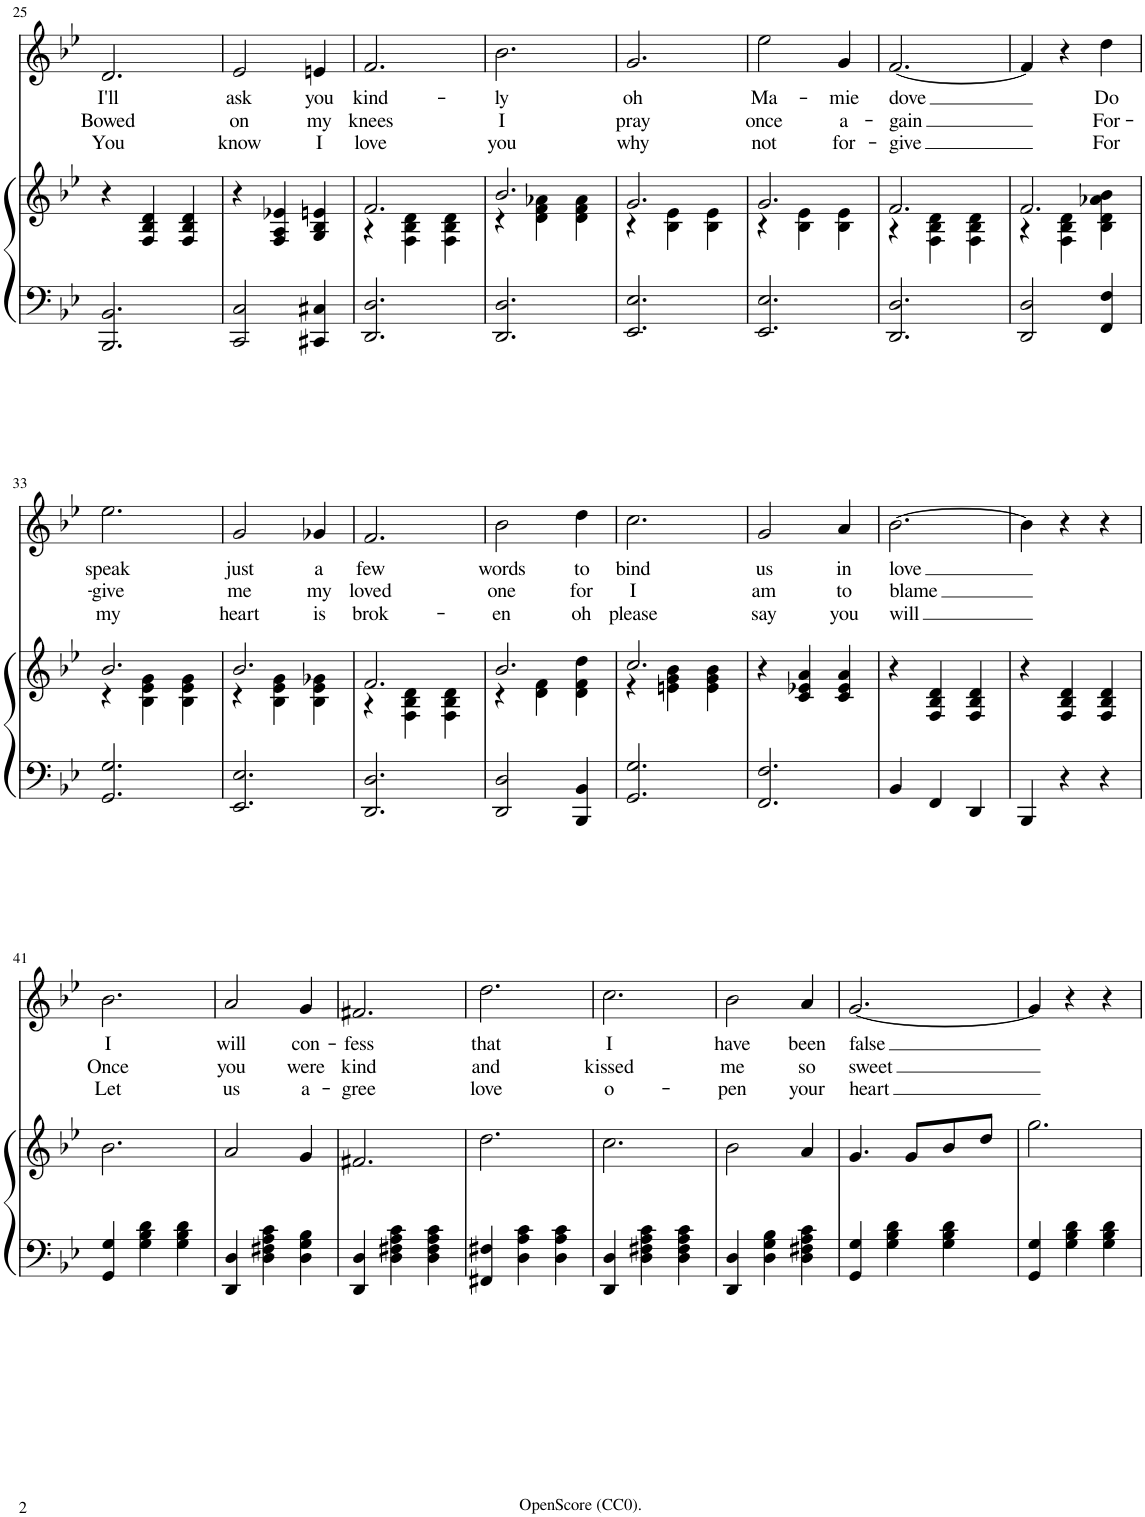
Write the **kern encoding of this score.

**kern	**kern	**kern	**text	**text	**text
*part2	*part2	*part1	*part1	*part1	*part1
*staff3	*staff2	*staff1	*staff1	*staff1	*staff1
*I"Piano	*	*I"Voice	*	*	*
*I'Pno	*	*	*	*	*
!!LO:PB:g=z
*clefF4	*clefG2	*clefG2	*	*	*
*k[b-e-]	*k[b-e-]	*k[b-e-]	*	*	*
*M3/4	*M3/4	*M3/4	*	*	*
=25	=25	=25	=25	=25	=25
!	!	!	!LO:LY:b	!LO:LY:b	!LO:LY:b
2.BBB-/ 2.BB-/	4r	2.d/	I'll	Bowed	You
.	4F/ 4B-/ 4d/	.	.	.	.
.	4F/ 4B-/ 4d/	.	.	.	.
=26	=26	=26	=26	=26	=26
!	!	!	!LO:LY:b	!LO:LY:b	!LO:LY:b
2CC/ 2C/	4r	2e-/	ask	on	know
.	4F/ 4A/ 4e-X/	.	.	.	.
!	!	!	!LO:LY:b	!LO:LY:b	!LO:LY:b
4CC#X/ 4C#X/	4G/ 4B-/ 4en/	4en/	you	my	I
=27	=27	=27	=27	=27	=27
*	*^	*	*	*	*
!	!	!	!	!LO:LY:b	!LO:LY:b	!LO:LY:b
2.DD/ 2.D/	2.f/	4r	2.f/	kind-	knees	love
.	.	4F\ 4B-\ 4d\	.	.	.	.
.	.	4F\ 4B-\ 4d\	.	.	.	.
=28	=28	=28	=28	=28	=28	=28
!	!	!	!	!LO:LY:b	!LO:LY:b	!LO:LY:b
2.DD/ 2.D/	2.b-/	4r	2.b-\	-ly	I	you
.	.	4d\ 4f\ 4a-X\	.	.	.	.
.	.	4d\ 4f\ 4a-\	.	.	.	.
=29	=29	=29	=29	=29	=29	=29
!	!	!	!	!LO:LY:b	!LO:LY:b	!LO:LY:b
2.EE-/ 2.E-/	2.g/	4r	2.g/	oh	pray	why
.	.	4B-\ 4e-\	.	.	.	.
.	.	4B-\ 4e-\	.	.	.	.
=30	=30	=30	=30	=30	=30	=30
!	!	!	!	!LO:LY:b	!LO:LY:b	!LO:LY:b
2.EE-/ 2.E-/	2.g/	4r	2ee-\	Ma-	once	not
.	.	4B-\ 4e-\	.	.	.	.
!	!	!	!	!LO:LY:b	!LO:LY:b	!LO:LY:b
.	.	4B-\ 4e-\	4g/	-mie	a-	for-
=31	=31	=31	=31	=31	=31	=31
!	!	!	!	!LO:LY:b	!LO:LY:b	!LO:LY:b
2.DD/ 2.D/	2.f/	4r	[2.f/	dove	-gain	-give
.	.	4F\ 4B-\ 4d\	.	.	.	.
.	.	4F\ 4B-\ 4d\	.	.	.	.
=32	=32	=32	=32	=32	=32	=32
2DD/ 2D/	2.f/	4r	4f/]	.	.	.
.	.	4F\ 4B-\ 4d\	4r	.	.	.
!	!	!	!	!LO:LY:b	!LO:LY:b	!LO:LY:b
4FF/ 4F/	.	4B-\ 4d\ 4a-X\ 4b-\	4dd\	Do	For-	For
!!LO:LB:g=z
=33	=33	=33	=33	=33	=33	=33
!	!	!	!	!LO:LY:b	!LO:LY:b	!LO:LY:b
2.GG/ 2.G/	2.b-/	4r	2.ee-\	speak	-give	my
.	.	4B-\ 4e-\ 4g\	.	.	.	.
.	.	4B-\ 4e-\ 4g\	.	.	.	.
=34	=34	=34	=34	=34	=34	=34
!	!	!	!	!LO:LY:b	!LO:LY:b	!LO:LY:b
2.EE-/ 2.E-/	2.b-/	4r	2g/	just	me	heart
.	.	4B-\ 4e-\ 4g\	.	.	.	.
!	!	!	!	!LO:LY:b	!LO:LY:b	!LO:LY:b
.	.	4B-\ 4e-\ 4g-X\	4g-X/	a	my	is
=35	=35	=35	=35	=35	=35	=35
!	!	!	!	!LO:LY:b	!LO:LY:b	!LO:LY:b
2.DD/ 2.D/	2.f/	4r	2.f/	few	loved	brok-
.	.	4F\ 4B-\ 4d\	.	.	.	.
.	.	4F\ 4B-\ 4d\	.	.	.	.
=36	=36	=36	=36	=36	=36	=36
!	!	!	!	!LO:LY:b	!LO:LY:b	!LO:LY:b
2DD/ 2D/	2.b-/	4r	2b-\	words	one	-en
.	.	4d\ 4f\	.	.	.	.
!	!	!	!	!LO:LY:b	!LO:LY:b	!LO:LY:b
4BBB-/ 4BB-/	.	4d\ 4f\ 4dd\	4dd\	to	for	oh
=37	=37	=37	=37	=37	=37	=37
!	!	!	!	!LO:LY:b	!LO:LY:b	!LO:LY:b
2.GG/ 2.G/	2.cc/	4r	2.cc\	bind	I	please
.	.	4en\ 4g\ 4b-\	.	.	.	.
.	.	4e\ 4g\ 4b-\	.	.	.	.
=38	=38	=38	=38	=38	=38	=38
!	!	!	!	!LO:LY:b	!LO:LY:b	!LO:LY:b
*	*v	*v	*	*	*	*
2.FF/ 2.F/	4r	2g/	us	am	say
.	4c/ 4e-X/ 4a/	.	.	.	.
!	!	!	!LO:LY:b	!LO:LY:b	!LO:LY:b
.	4c/ 4e-/ 4a/	4a/	in	to	you
=39	=39	=39	=39	=39	=39
!	!	!	!LO:LY:b	!LO:LY:b	!LO:LY:b
4BB-/	4r	[2.b-\	love	blame	will
4FF/	4F/ 4B-/ 4d/	.	.	.	.
4DD/	4F/ 4B-/ 4d/	.	.	.	.
=40	=40	=40	=40	=40	=40
4BBB-/	4r	4b-\]	.	.	.
4r	4F/ 4B-/ 4d/	4r	.	.	.
4r	4F/ 4B-/ 4d/	4r	.	.	.
!!LO:LB:g=z
=41	=41	=41	=41	=41	=41
!	!	!	!LO:LY:b	!LO:LY:b	!LO:LY:b
4GG/ 4G/	2.b-\	2.b-\	I	Once	Let
4G\ 4B-\ 4d\	.	.	.	.	.
4G\ 4B-\ 4d\	.	.	.	.	.
=42	=42	=42	=42	=42	=42
!	!	!	!LO:LY:b	!LO:LY:b	!LO:LY:b
4DD/ 4D/	2a/	2a/	will	you	us
4D\ 4F#X\ 4A\ 4c\	.	.	.	.	.
!	!	!	!LO:LY:b	!LO:LY:b	!LO:LY:b
4D\ 4G\ 4B-\	4g/	4g/	con-	were	a-
=43	=43	=43	=43	=43	=43
!	!	!	!LO:LY:b	!LO:LY:b	!LO:LY:b
4DD/ 4D/	2.f#X/	2.f#X/	-fess	kind	-gree
4D\ 4F#X\ 4A\ 4c\	.	.	.	.	.
4D\ 4F#\ 4A\ 4c\	.	.	.	.	.
=44	=44	=44	=44	=44	=44
!	!	!	!LO:LY:b	!LO:LY:b	!LO:LY:b
4FF#X/ 4F#X/	2.dd\	2.dd\	that	and	love
4D\ 4A\ 4c\	.	.	.	.	.
4D\ 4A\ 4c\	.	.	.	.	.
=45	=45	=45	=45	=45	=45
!	!	!	!LO:LY:b	!LO:LY:b	!LO:LY:b
4DD/ 4D/	2.cc\	2.cc\	I	kissed	o-
4D\ 4F#X\ 4A\ 4c\	.	.	.	.	.
4D\ 4F#\ 4A\ 4c\	.	.	.	.	.
=46	=46	=46	=46	=46	=46
!	!	!	!LO:LY:b	!LO:LY:b	!LO:LY:b
4DD/ 4D/	2b-\	2b-\	have	me	-pen
4D\ 4G\ 4B-\	.	.	.	.	.
!	!	!	!LO:LY:b	!LO:LY:b	!LO:LY:b
4D\ 4F#X\ 4A\ 4c\	4a/	4a/	been	so	your
=47	=47	=47	=47	=47	=47
!	!	!	!LO:LY:b	!LO:LY:b	!LO:LY:b
4GG/ 4G/	4.g/	[2.g/	false	sweet	heart
4G\ 4B-\ 4d\	.	.	.	.	.
.	8g/L	.	.	.	.
4G\ 4B-\ 4d\	8b-/	.	.	.	.
.	8dd/J	.	.	.	.
=48	=48	=48	=48	=48	=48
4GG/ 4G/	2.gg\	4g/]	.	.	.
4G\ 4B-\ 4d\	.	4r	.	.	.
4G\ 4B-\ 4d\	.	4r	.	.	.
=	=	=	=	=	=
*-	*-	*-	*-	*-	*-
